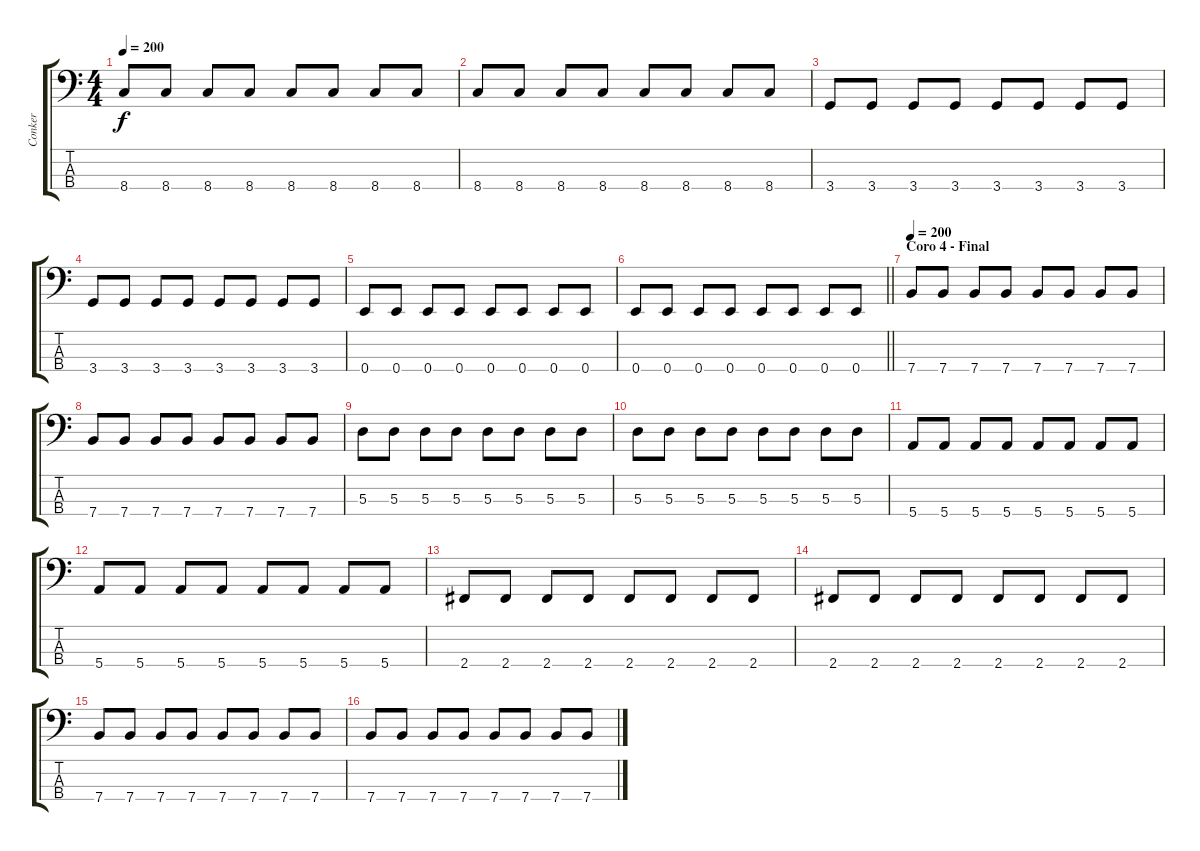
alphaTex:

\track ("Conker" "Conker") {instrument electricbassfinger}
\staff {score tabs}
\tuning (G2 D2 A1 E1) {hide}
\ts (4 4)
\tempo 200
\clef f4
\ks c
8.4.8{dy f} 8.4.8 8.4.8 8.4.8 8.4.8 8.4.8 8.4.8 8.4.8 |
8.4.8 8.4.8 8.4.8 8.4.8 8.4.8 8.4.8 8.4.8 8.4.8 |
3.4.8 3.4.8 3.4.8 3.4.8 3.4.8 3.4.8 3.4.8 3.4.8 |
3.4.8 3.4.8 3.4.8 3.4.8 3.4.8 3.4.8 3.4.8 3.4.8 |
0.4.8 0.4.8 0.4.8 0.4.8 0.4.8 0.4.8 0.4.8 0.4.8 |
\barLineRight lightlight
0.4.8 0.4.8 0.4.8 0.4.8 0.4.8 0.4.8 0.4.8 0.4.8 |
\section ("" "Coro 4 - Final")
\tempo 200
7.4.8 7.4.8 7.4.8 7.4.8 7.4.8 7.4.8 7.4.8 7.4.8 |
7.4.8 7.4.8 7.4.8 7.4.8 7.4.8 7.4.8 7.4.8 7.4.8 |
5.3.8 5.3.8 5.3.8 5.3.8 5.3.8 5.3.8 5.3.8 5.3.8 |
5.3.8 5.3.8 5.3.8 5.3.8 5.3.8 5.3.8 5.3.8 5.3.8 |
5.4.8 5.4.8 5.4.8 5.4.8 5.4.8 5.4.8 5.4.8 5.4.8 |
5.4.8 5.4.8 5.4.8 5.4.8 5.4.8 5.4.8 5.4.8 5.4.8 |
2.4.8 2.4.8 2.4.8 2.4.8 2.4.8 2.4.8 2.4.8 2.4.8 |
2.4.8 2.4.8 2.4.8 2.4.8 2.4.8 2.4.8 2.4.8 2.4.8 |
7.4.8 7.4.8 7.4.8 7.4.8 7.4.8 7.4.8 7.4.8 7.4.8 |
7.4.8 7.4.8 7.4.8 7.4.8 7.4.8 7.4.8 7.4.8 7.4.8
